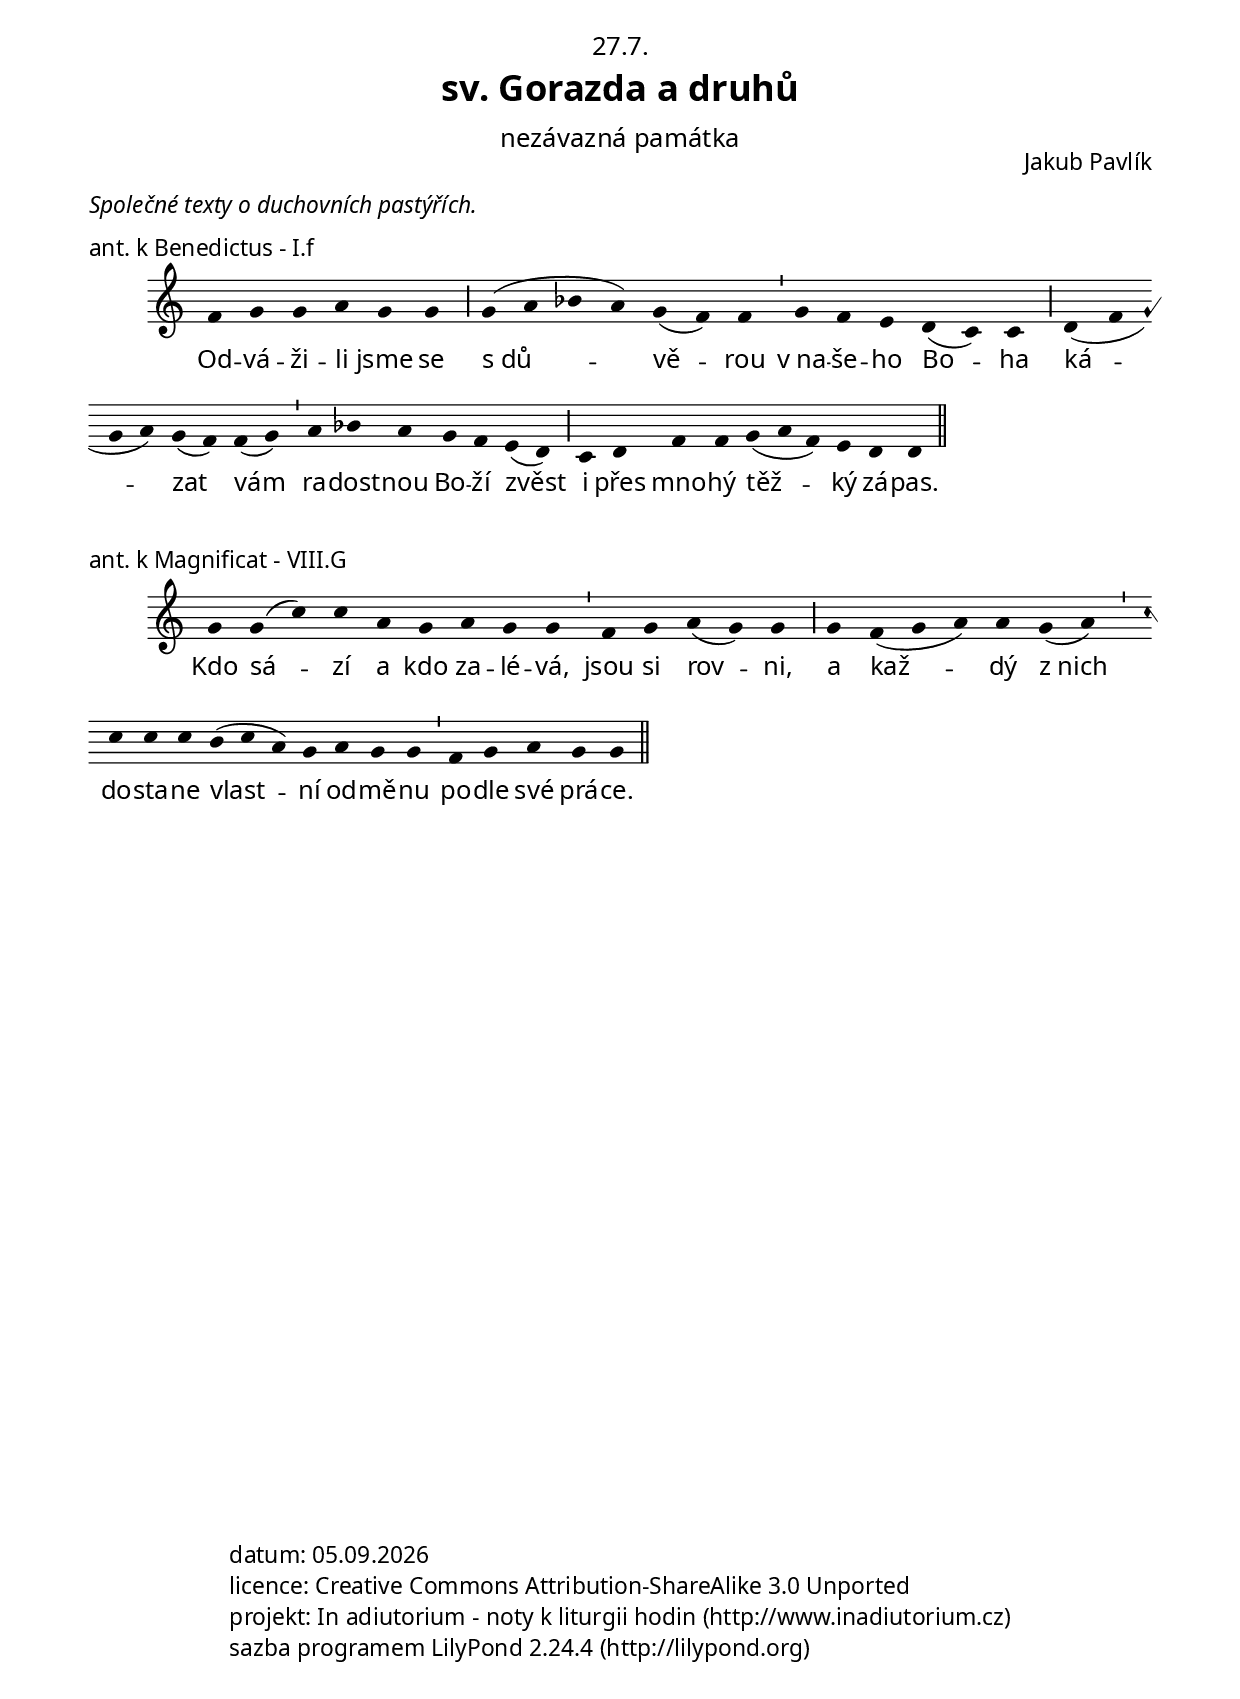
\version "2.15.40"

\include "../spolecne.ly"
\include "../dilyresponsorii.ly"

\header {
  title = \markup\titleSvatek
            "sv. Gorazda a druhů"
            "nezávazná památka"
            27.7.
  composer = "Jakub Pavlík"
}

\markup\communia #'(#:pastyr)

\score {
  \relative c' {
    \choralniRezim
    f4 g g a g g \barMaior
    g( a bes a) g( f) f \barMin
    g f e d( c) c \barMaior
    d( f g a) g( f) f( g) \barMin
    a bes a g f e( d) \barMaior
    c d f f g( a f) e d d \barFinalis
  }
  \addlyrics {
    Od -- vá -- ži -- li jsme se
    s_dů -- vě -- rou
    v_na -- še -- ho Bo -- ha
    ká -- zat vám
    ra -- dost -- nou Bo -- ží zvěst
    i přes mno -- hý těž -- ký zá -- pas.
  }
  \header {
    quid = "ant. k Benedictus"
    modus = "I"
    differentia = "f"
    psalmus = ""
    id = "aben"
    piece = \markup {\sestavTitulekBezZalmu}
  }
}

\score {
  \relative c'' {
    \choralniRezim
    g4 g( c) c a g a g g \barMin
    f g a( g) g \barMaior
    g f( g a) a g( a) \barMin
    c c c b( c a) g a g g \barMin
    f g a g g \barFinalis
  }
  \addlyrics {
    Kdo sá -- zí a kdo za -- lé -- vá,
    jsou si rov -- ni,
    a kaž -- dý z_nich
    do -- sta -- ne vlast -- ní od -- mě -- nu
    po -- dle své prá -- ce.
  }
  \header {
    quid = "ant. k Magnificat"
    modus = "VIII"
    differentia = "G"
    psalmus = ""
    id = "amag"
    piece = \markup {\sestavTitulekBezZalmu}
  }
}